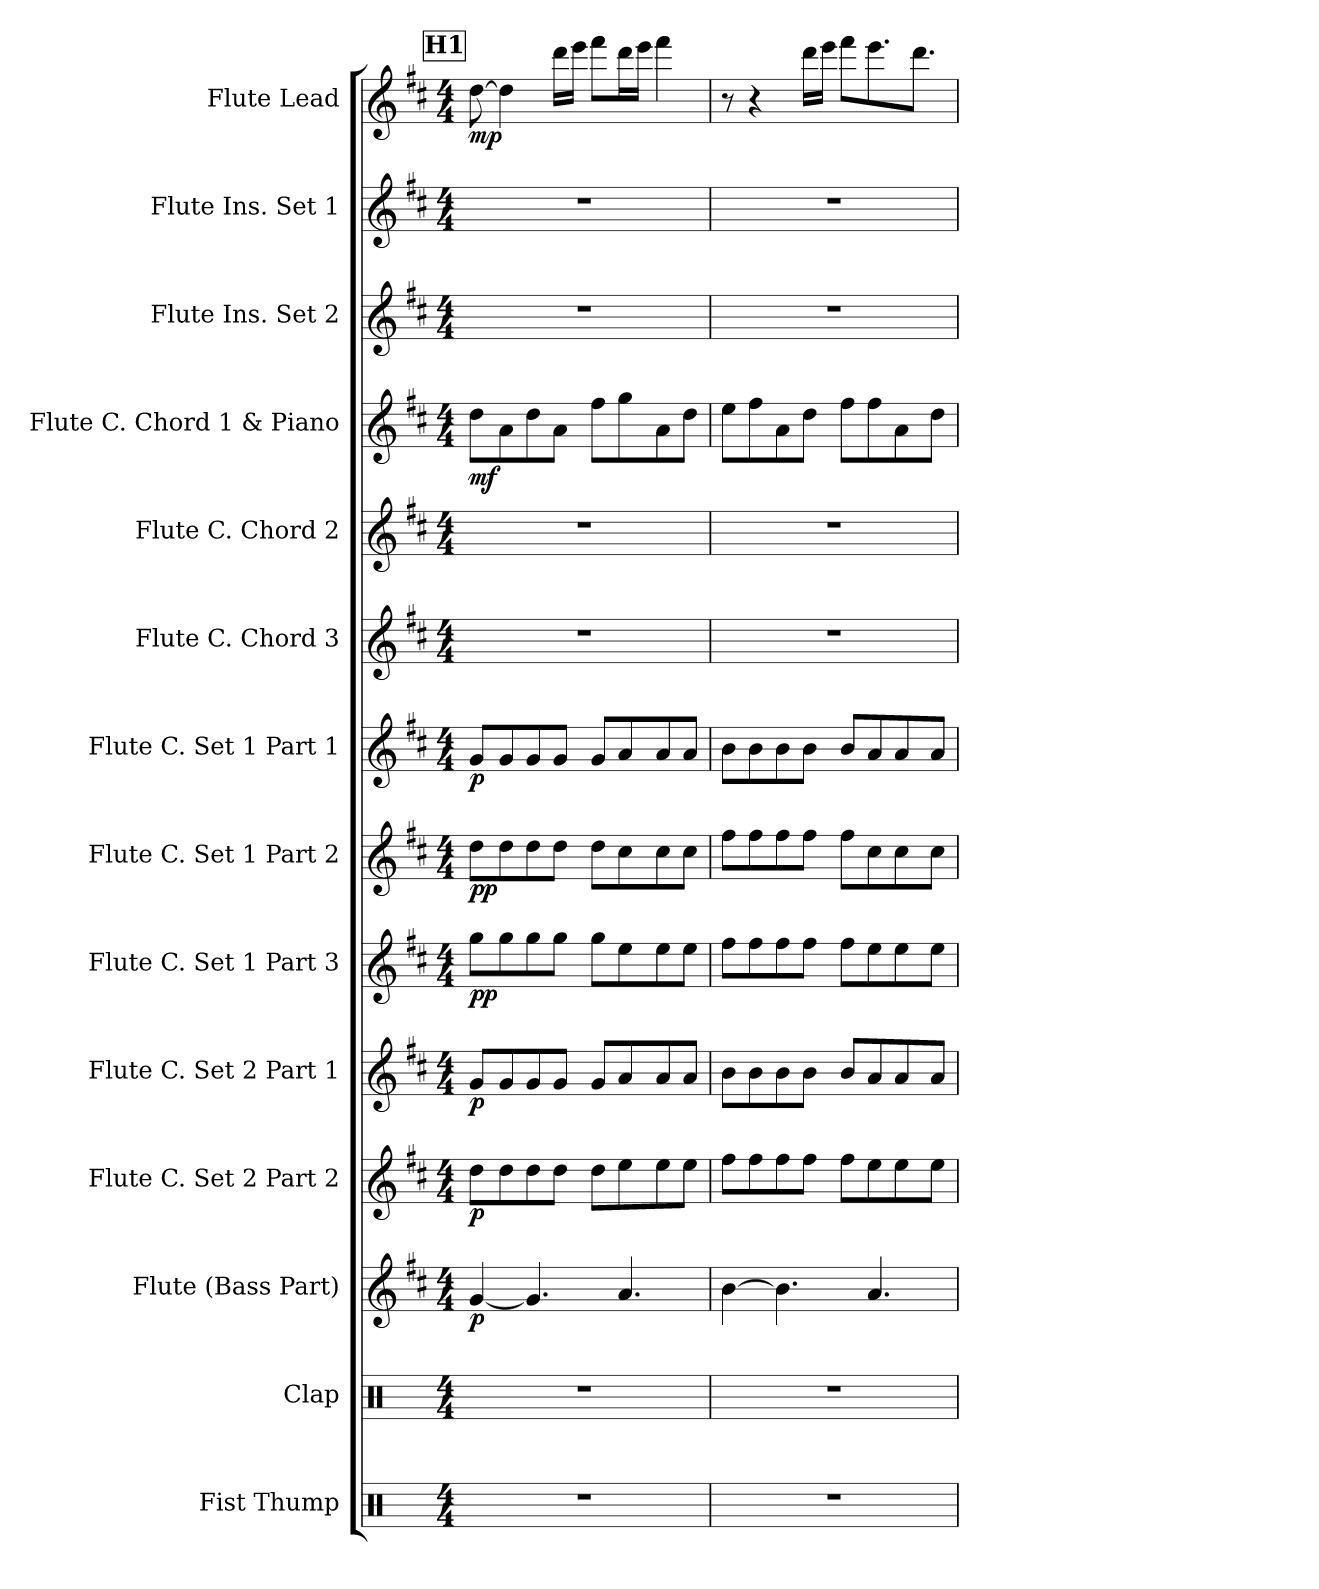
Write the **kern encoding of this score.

**kern	**kern	**kern	**dynam	**kern	**dynam	**kern	**dynam	**kern	**dynam	**kern	**dynam	**kern	**dynam	**kern	**kern	**kern	**dynam	**kern	**kern	**kern	**dynam
*part14	*part13	*part12	*part12	*part11	*part11	*part10	*part10	*part9	*part9	*part8	*part8	*part7	*part7	*part6	*part5	*part4	*part4	*part3	*part2	*part1	*part1
*staff14	*staff13	*staff12	*staff12	*staff11	*staff11	*staff10	*staff10	*staff9	*staff9	*staff8	*staff8	*staff7	*staff7	*staff6	*staff5	*staff4	*staff4	*staff3	*staff2	*staff1	*staff1
*I"Fist Thump	*I"Clap	*I"Flute (Bass Part)	*	*I"Flute C. Set 2 Part 2	*	*I"Flute C. Set 2 Part 1	*	*I"Flute C. Set 1 Part 3	*	*I"Flute C. Set 1 Part 2	*	*I"Flute C. Set 1 Part 1	*	*I"Flute C. Chord 3	*I"Flute C. Chord 2	*I"Flute C. Chord 1 &amp; Piano	*	*I"Flute Ins. Set 2	*I"Flute Ins. Set 1	*I"Flute Lead	*
*I'F.T.	*I'C.	*I'Fl. (BP)	*	*I'Fl. CS2 P2	*	*I'Fl. CS2 P1	*	*I'Fl. CS1 P3	*	*I'Fl. CS1 P2	*	*I'Fl. CS1 P1	*	*I'Fl. CC3	*I'Fl. CC2	*I'Fl. CC1 &amp; P	*	*I'Fl. IS2	*I'Fl. IS1	*I'Fl. Le.	*
*clefX	*clefX	*clefG2	*	*clefG2	*	*clefG2	*	*clefG2	*	*clefG2	*	*clefG2	*	*clefG2	*clefG2	*clefG2	*	*clefG2	*clefG2	*clefG2	*
*k[]	*k[]	*k[f#c#]	*	*k[f#c#]	*	*k[f#c#]	*	*k[f#c#]	*	*k[f#c#]	*	*k[f#c#]	*	*k[f#c#]	*k[f#c#]	*k[f#c#]	*	*k[f#c#]	*k[f#c#]	*k[f#c#]	*
*M4/4	*M4/4	*M4/4	*	*M4/4	*	*M4/4	*	*M4/4	*	*M4/4	*	*M4/4	*	*M4/4	*M4/4	*M4/4	*	*M4/4	*M4/4	*M4/4	*
!!LO:REH:place=s1:a:B:fs=14:t=H1
=65	=65	=65	=65	=65	=65	=65	=65	=65	=65	=65	=65	=65	=65	=65	=65	=65	=65	=65	=65	=65	=65
!	!	!	!LO:DY:b	!	!LO:DY:b	!	!LO:DY:b	!	!LO:DY:b	!	!LO:DY:b	!	!LO:DY:b	!	!	!	!LO:DY:b	!	!	!	!LO:DY:b
1r	1r	[4g/	p	8dd\L	p	8g/L	p	8gg\L	pp	8dd\L	pp	8g/L	p	1r	1r	8dd\L	mf	1r	1r	[8dd\	mp
.	.	.	.	8dd\	.	8g/	.	8gg\	.	8dd\	.	8g/	.	.	.	8a\	.	.	.	4dd\]	.
.	.	4.g/]	.	8dd\	.	8g/	.	8gg\	.	8dd\	.	8g/	.	.	.	8dd\	.	.	.	.	.
.	.	.	.	8dd\J	.	8g/J	.	8gg\J	.	8dd\J	.	8g/J	.	.	.	8a\J	.	.	.	16ddd\LL	.
.	.	.	.	.	.	.	.	.	.	.	.	.	.	.	.	.	.	.	.	16eee\JJ	.
.	.	.	.	8dd\L	.	8g/L	.	8gg\L	.	8dd\L	.	8g/L	.	.	.	8ff#\L	.	.	.	8fff#\L	.
.	.	4.a/	.	8ee\	.	8a/	.	8ee\	.	8cc#\	.	8a/	.	.	.	8gg\	.	.	.	16ddd\L	.
.	.	.	.	.	.	.	.	.	.	.	.	.	.	.	.	.	.	.	.	16eee\JJ	.
.	.	.	.	8ee\	.	8a/	.	8ee\	.	8cc#\	.	8a/	.	.	.	8a\	.	.	.	4fff#\	.
.	.	.	.	8ee\J	.	8a/J	.	8ee\J	.	8cc#\J	.	8a/J	.	.	.	8dd\J	.	.	.	.	.
!!LO:PB:g=z
=66	=66	=66	=66	=66	=66	=66	=66	=66	=66	=66	=66	=66	=66	=66	=66	=66	=66	=66	=66	=66	=66
1r	1r	[4b\	.	8ff#\L	.	8b\L	.	8ff#\L	.	8ff#\L	.	8b\L	.	1r	1r	8ee\L	.	1r	1r	8r	.
.	.	.	.	8ff#\	.	8b\	.	8ff#\	.	8ff#\	.	8b\	.	.	.	8ff#\	.	.	.	4r	.
.	.	4.b\]	.	8ff#\	.	8b\	.	8ff#\	.	8ff#\	.	8b\	.	.	.	8a\	.	.	.	.	.
.	.	.	.	8ff#\J	.	8b\J	.	8ff#\J	.	8ff#\J	.	8b\J	.	.	.	8dd\J	.	.	.	16ddd\LL	.
.	.	.	.	.	.	.	.	.	.	.	.	.	.	.	.	.	.	.	.	16eee\JJ	.
.	.	.	.	8ff#\L	.	8b/L	.	8ff#\L	.	8ff#\L	.	8b/L	.	.	.	8ff#\L	.	.	.	8fff#\L	.
.	.	4.a/	.	8ee\	.	8a/	.	8ee\	.	8cc#\	.	8a/	.	.	.	8ff#\	.	.	.	8.eee\	.
.	.	.	.	8ee\	.	8a/	.	8ee\	.	8cc#\	.	8a/	.	.	.	8a\	.	.	.	.	.
.	.	.	.	.	.	.	.	.	.	.	.	.	.	.	.	.	.	.	.	8.ddd\J	.
.	.	.	.	8ee\J	.	8a/J	.	8ee\J	.	8cc#\J	.	8a/J	.	.	.	8dd\J	.	.	.	.	.
=	=	=	=	=	=	=	=	=	=	=	=	=	=	=	=	=	=	=	=	=	=
*-	*-	*-	*-	*-	*-	*-	*-	*-	*-	*-	*-	*-	*-	*-	*-	*-	*-	*-	*-	*-	*-
